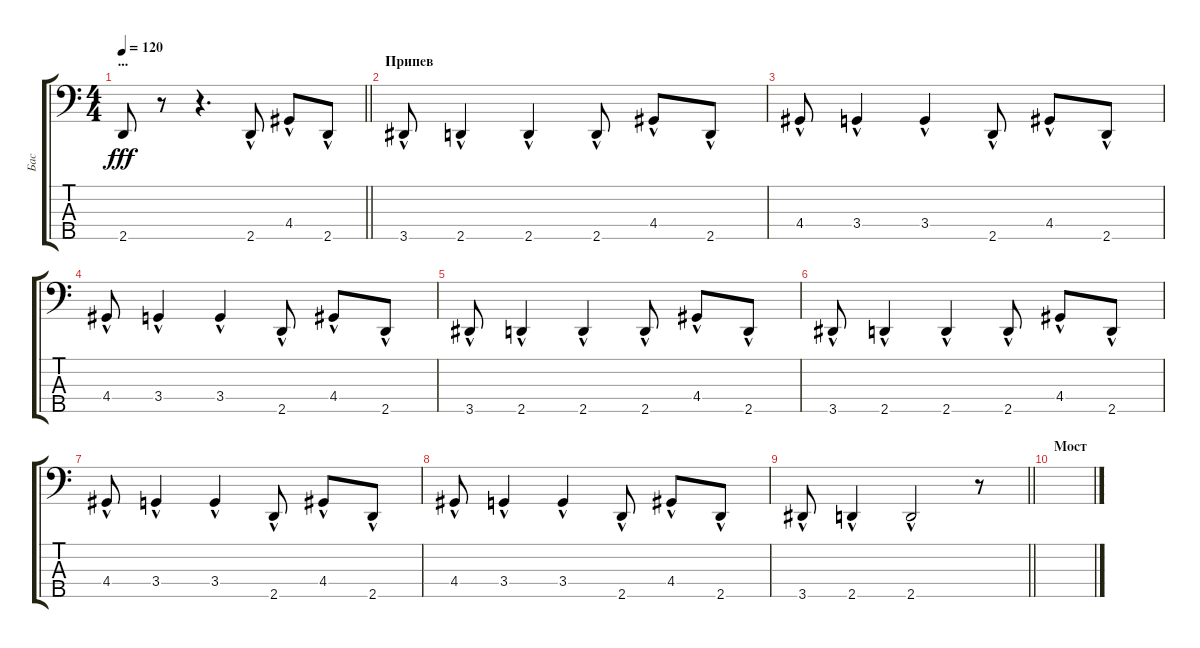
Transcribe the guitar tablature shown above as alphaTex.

\track ("Бас" "Бас") {instrument electricbassfinger}
\staff {score tabs}
\tuning (G2 D2 A1 E1 C1) {hide}
\ts (4 4)
\section ("" "...")
\tempo 120
\clef f4
\barLineRight lightlight
\ks c
2.5{t}.8{dy fff} r.8 r.4{d} 2.5{hac}.8 4.4{hac}.8 2.5{hac}.8 |
\section ("" "Припев")
3.5{hac}.8 2.5{hac}.4 2.5{hac}.4 2.5{hac}.8 4.4{hac}.8 2.5{hac}.8 |
4.4{hac}.8 3.4{hac}.4 3.4{hac}.4 2.5{hac}.8 4.4{hac}.8 2.5{hac}.8 |
4.4{hac}.8 3.4{hac}.4 3.4{hac}.4 2.5{hac}.8 4.4{hac}.8 2.5{hac}.8 |
3.5{hac}.8 2.5{hac}.4 2.5{hac}.4 2.5{hac}.8 4.4{hac}.8 2.5{hac}.8 |
3.5{hac}.8 2.5{hac}.4 2.5{hac}.4 2.5{hac}.8 4.4{hac}.8 2.5{hac}.8 |
4.4{hac}.8 3.4{hac}.4 3.4{hac}.4 2.5{hac}.8 4.4{hac}.8 2.5{hac}.8 |
4.4{hac}.8 3.4{hac}.4 3.4{hac}.4 2.5{hac}.8 4.4{hac}.8 2.5{hac}.8 |
\barLineRight lightlight
3.5{hac}.8 2.5{hac}.4 2.5{hac}.2 r.8 |
\section ("" "Мост")
